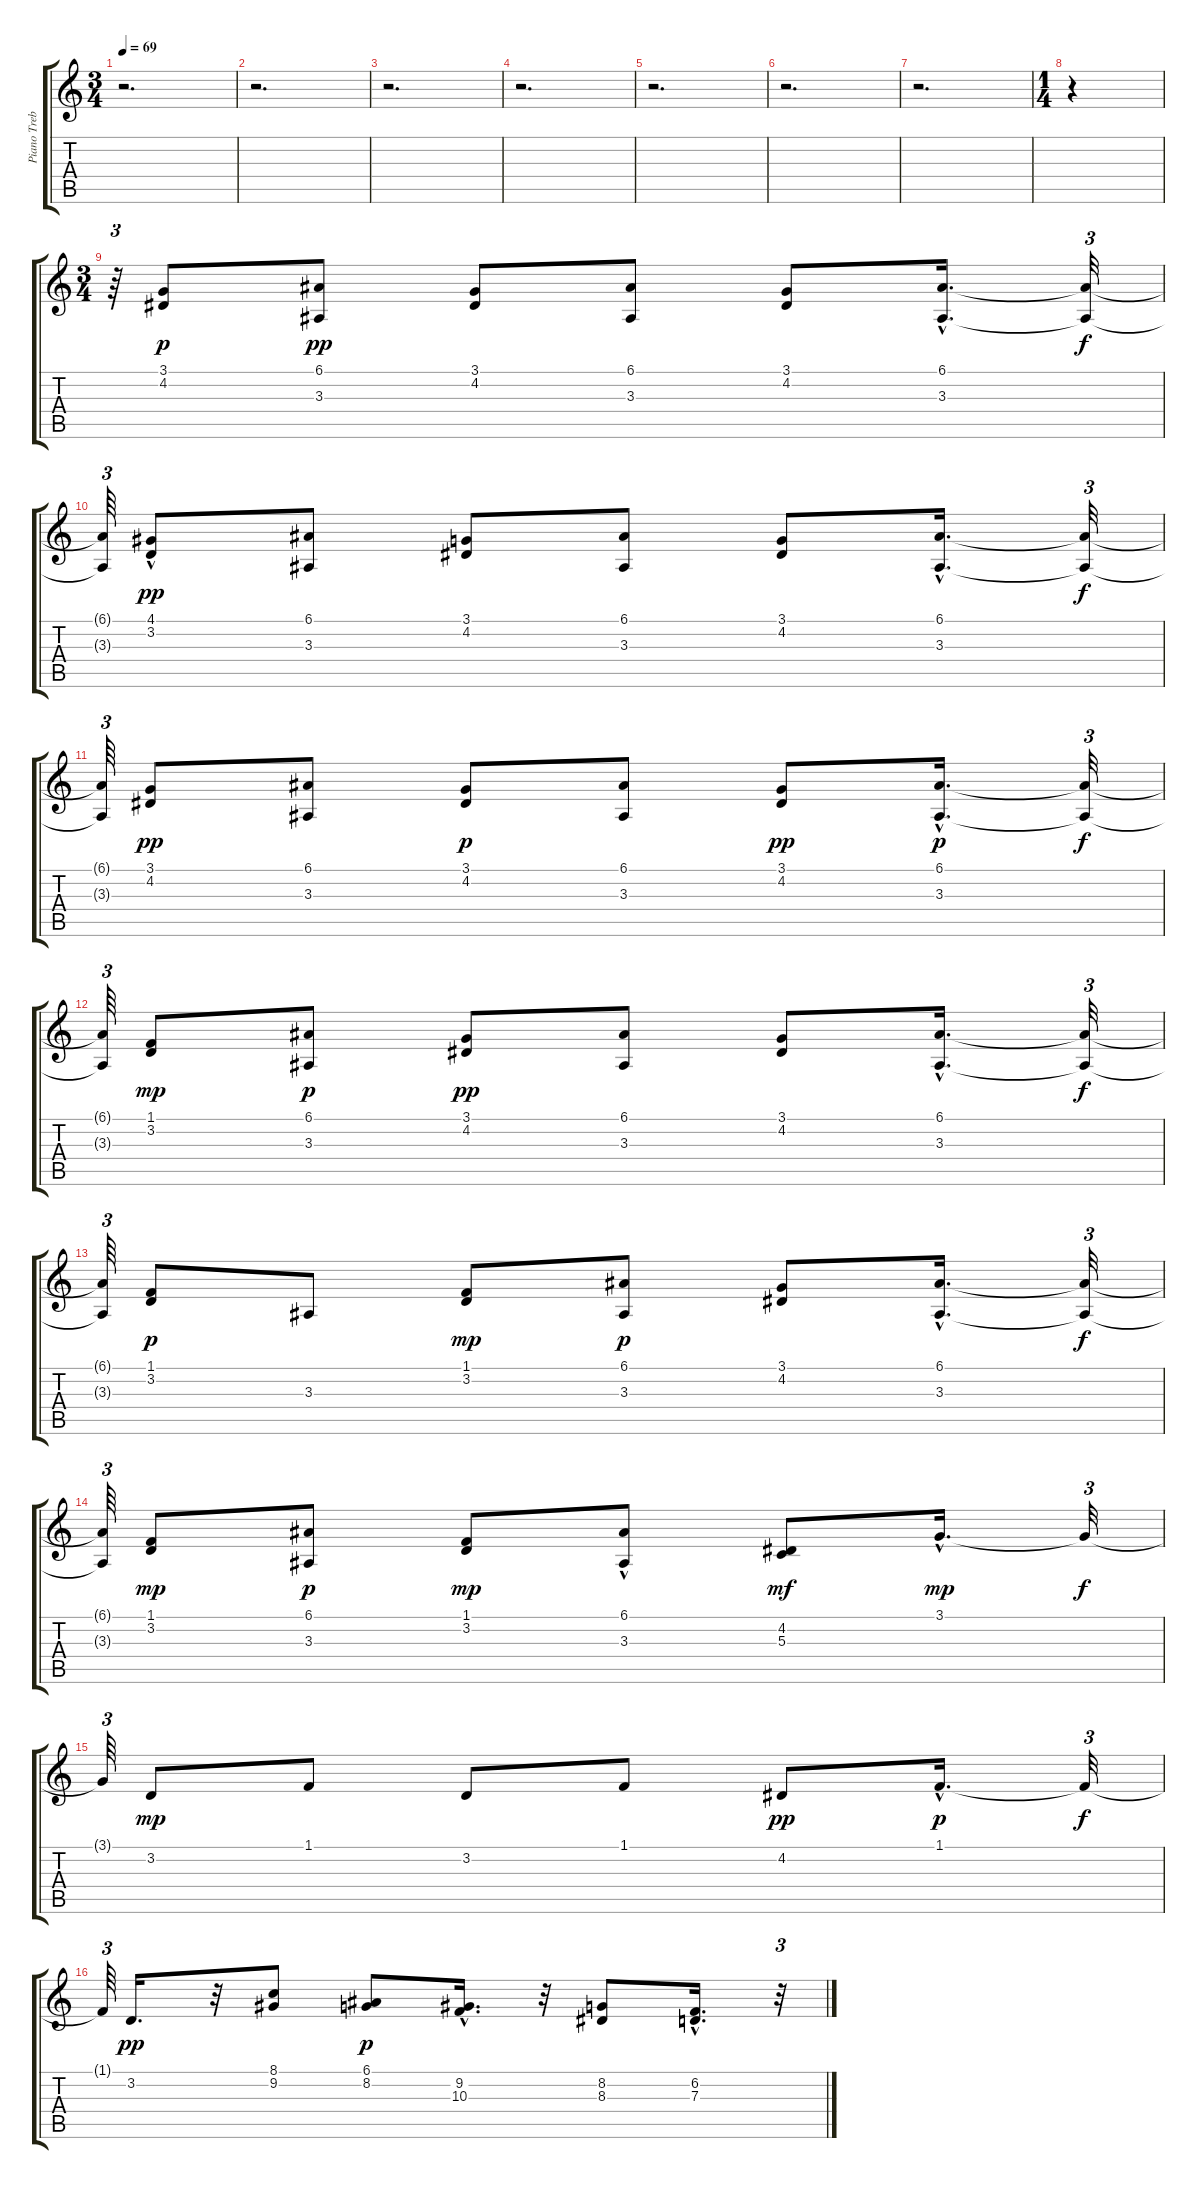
\track ("Piano Treble        " "Piano Treb") {instrument acousticgrandpiano}
\staff {score tabs}
\tuning (E4 B3 G3 D3 A2 E2) {hide}
\ts (3 4)
\tempo 69
\clef g2
\ks c
r.2{d dy ff} |
r.2{d} |
r.2{d} |
r.2{d} |
r.2{d} |
r.2{d} |
r.2{d} |
\ts (1 4)
r.4 |
\ts (3 4)
r.64{tu (3 2)} (3.1 4.2).8{dy p} (6.1 3.3).8{dy pp} (3.1 4.2).8 (6.1 3.3).8 (3.1 4.2).8 (6.1{hac} 3.3{hac}).16{d} (6.1{t} 3.3{t}).32{tu (3 2) dy f} |
(6.1{t} 3.3{t}).64{tu (3 2)} (4.1 3.2{hac}).8{dy pp} (6.1 3.3).8 (3.1 4.2).8 (6.1 3.3).8 (3.1 4.2).8 (6.1{hac} 3.3{hac}).16{d} (6.1{t} 3.3{t}).32{tu (3 2) dy f} |
(6.1{t} 3.3{t}).64{tu (3 2)} (3.1 4.2).8{dy pp} (6.1 3.3).8 (3.1 4.2).8{dy p} (6.1 3.3).8 (3.1 4.2).8{dy pp} (6.1{hac} 3.3{hac}).16{d dy p} (6.1{t} 3.3{t}).32{tu (3 2) dy f} |
(6.1{t} 3.3{t}).64{tu (3 2)} (1.1 3.2).8{dy mp} (6.1 3.3).8{dy p} (3.1 4.2).8{dy pp} (6.1 3.3).8 (3.1 4.2).8 (6.1{hac} 3.3{hac}).16{d} (6.1{t} 3.3{t}).32{tu (3 2) dy f} |
(6.1{t} 3.3{t}).64{tu (3 2)} (1.1 3.2).8{dy p} 3.3.8 (1.1 3.2).8{dy mp} (6.1 3.3).8{dy p} (3.1 4.2).8 (6.1{hac} 3.3{hac}).16{d} (6.1{t} 3.3{t}).32{tu (3 2) dy f} |
(6.1{t} 3.3{t}).64{tu (3 2)} (1.1 3.2).8{dy mp} (6.1 3.3).8{dy p} (1.1 3.2).8{dy mp} (6.1 3.3{hac}).8 (4.2 5.3).8{dy mf} 3.1{hac}.16{d dy mp} 3.1{t}.32{tu (3 2) dy f} |
3.1{t}.64{tu (3 2)} 3.2.8{dy mp} 1.1.8 3.2.8 1.1.8 4.2.8{dy pp} 1.1{hac}.16{d dy p} 1.1{t}.32{tu (3 2) dy f} |
1.1{t}.64{tu (3 2)} 3.2.16{d dy pp} r.32 (8.1 9.2).8 (6.1 8.2).8{dy p} (9.2{hac} 10.3{hac}).16{d} r.32 (8.2 8.3).8 (6.2{hac} 7.3{hac}).16{d} r.32{tu (3 2)}
